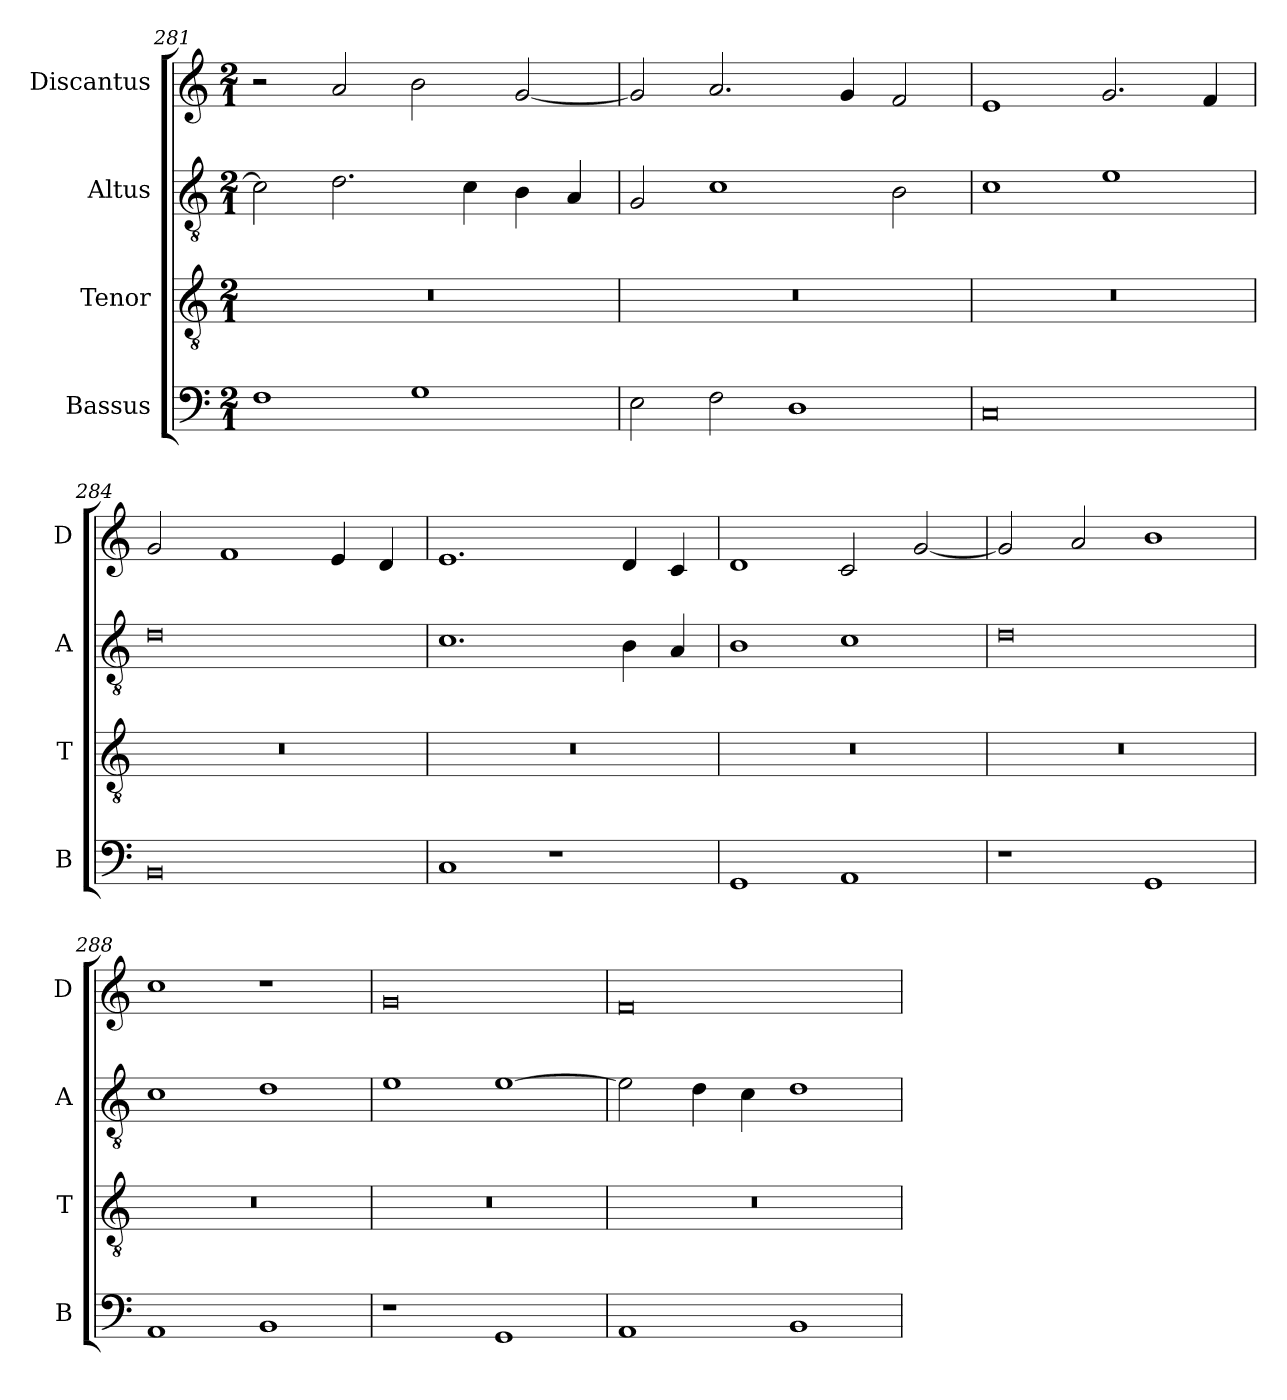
**kern	**kern	**kern	**kern
*part4	*part3	*part2	*part1
*staff4	*staff3	*staff2	*staff1
*I"Bassus	*I"Tenor	*I"Altus	*I"Discantus
*I'B	*I'T	*I'A	*I'D
*clefF4	*clefGv2	*clefGv2	*clefG2
*k[]	*k[]	*k[]	*k[]
*M2/1	*M2/1	*M2/1	*M2/1
=281	=281	=281	=281
1F	0r	2c]	2r
.	.	2.d	2a
1G	.	.	2b
.	.	4c	.
.	.	4B	[2g
.	.	4A	.
=282	=282	=282	=282
2E	0r	2G	2g]
2F	.	1c	2.a
1D	.	.	.
.	.	.	4g
.	.	2B	2f
=283	=283	=283	=283
0C	0r	1c	1e
.	.	1e	2.g
.	.	.	4f
=284	=284	=284	=284
0BB	0r	0d	2g
.	.	.	1f
.	.	.	4e
.	.	.	4d
=285	=285	=285	=285
1C	0r	1.c	1.e
1r	.	.	.
.	.	4B	4d
.	.	4A	4c
=286	=286	=286	=286
1GG	0r	1B	1d
1AA	.	1c	2c
.	.	.	[2g
=287	=287	=287	=287
1r	0r	0d	2g]
.	.	.	2a
1GG	.	.	1b
=288	=288	=288	=288
1AA	0r	1c	1cc
1BB	.	1d	1r
=289	=289	=289	=289
1r	0r	1e	0g
1GG	.	[1e	.
=290	=290	=290	=290
1AA	0r	2e]	0f
.	.	4d	.
.	.	4c	.
1BB	.	1d	.
=	=	=	=
*-	*-	*-	*-
